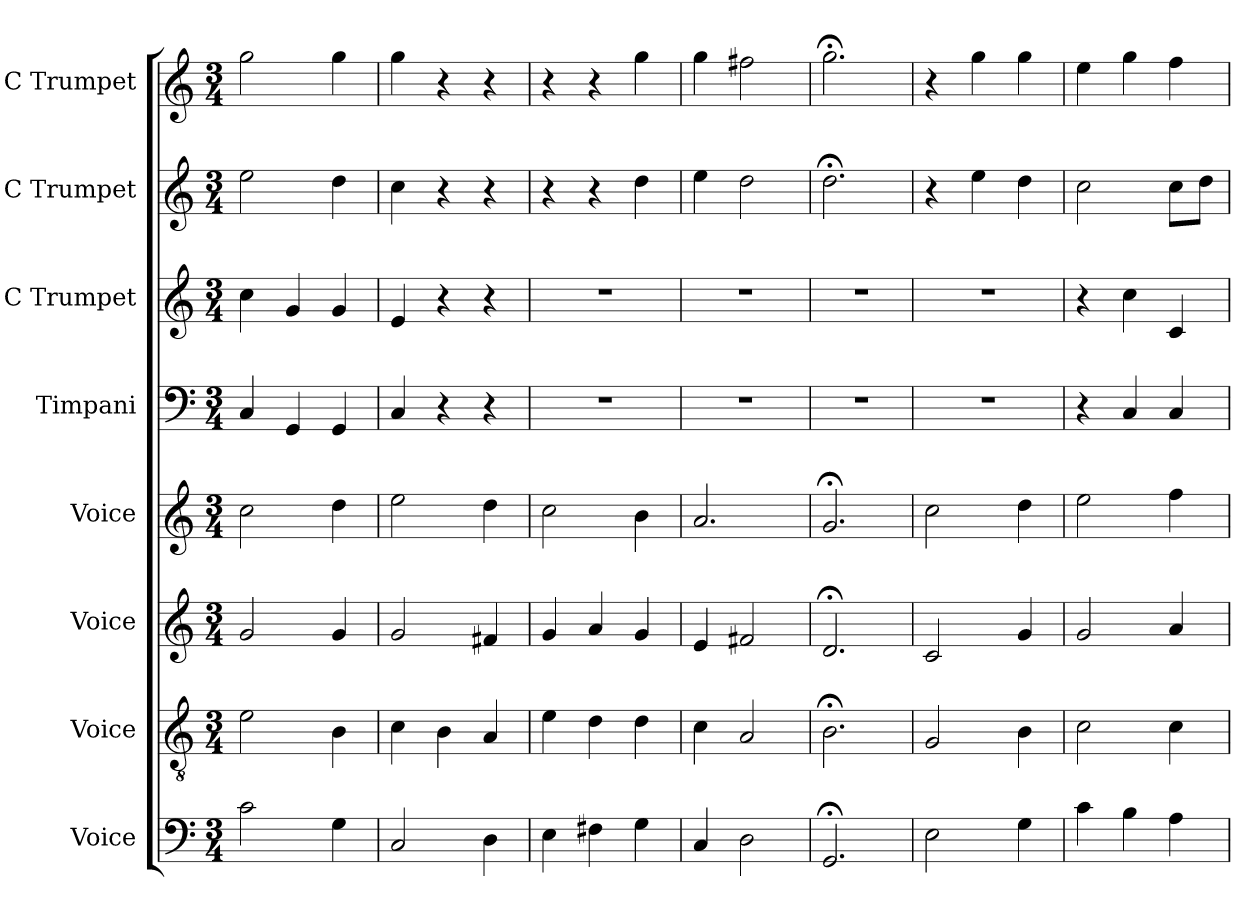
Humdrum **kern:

**kern	**kern	**kern	**kern	**kern	**kern	**kern	**kern
*part8	*part7	*part6	*part5	*part4	*part3	*part2	*part1
*staff8	*staff7	*staff6	*staff5	*staff4	*staff3	*staff2	*staff1
*I"Voice	*I"Voice	*I"Voice	*I"Voice	*I"Timpani	*I"C Trumpet	*I"C Trumpet	*I"C Trumpet
*I'V	*I'V	*I'V	*I'V	*I'Timp.	*I'C Tpt.	*I'C Tpt.	*I'C Tpt.
*clefF4	*clefGv2	*clefG2	*clefG2	*clefF4	*clefG2	*clefG2	*clefG2
*k[]	*k[]	*k[]	*k[]	*k[]	*k[]	*k[]	*k[]
*M3/4	*M3/4	*M3/4	*M3/4	*M3/4	*M3/4	*M3/4	*M3/4
=1	=1	=1	=1	=1	=1	=1	=1
2c\	2e\	2g/	2cc\	4C/	4cc\	2ee\	2gg\
.	.	.	.	4GG/	4g/	.	.
4G\	4B\	4g/	4dd\	4GG/	4g/	4dd\	4gg\
=2	=2	=2	=2	=2	=2	=2	=2
2C/	4c\	2g/	2ee\	4C/	4e/	4cc\	4gg\
.	4B\	.	.	4r	4r	4r	4r
4D\	4A/	4f#X/	4dd\	4r	4r	4r	4r
=3	=3	=3	=3	=3	=3	=3	=3
4E\	4e\	4g/	2cc\	2.r	2.r	4r	4r
4F#X\	4d\	4a/	.	.	.	4r	4r
4G\	4d\	4g/	4b\	.	.	4dd\	4gg\
=4	=4	=4	=4	=4	=4	=4	=4
4C/	4c\	4e/	2.a/	2.r	2.r	4ee\	4gg\
2D\	2A/	2f#X/	.	.	.	2dd\	2ff#X\
=5	=5	=5	=5	=5	=5	=5	=5
2.GG;</	2.B;<\	2.d;</	2.g;</	2.r	2.r	2.dd;<\	2.gg;<\
=6	=6	=6	=6	=6	=6	=6	=6
2E\	2G/	2c/	2cc\	2.r	2.r	4r	4r
.	.	.	.	.	.	4ee\	4gg\
4G\	4B\	4g/	4dd\	.	.	4dd\	4gg\
=7	=7	=7	=7	=7	=7	=7	=7
4c\	2c\	2g/	2ee\	4r	4r	2cc\	4ee\
4B\	.	.	.	4C/	4cc\	.	4gg\
4A\	4c\	4a/	4ff\	4C/	4c/	8cc\L	4ff\
.	.	.	.	.	.	8dd\J	.
=	=	=	=	=	=	=	=
*-	*-	*-	*-	*-	*-	*-	*-
